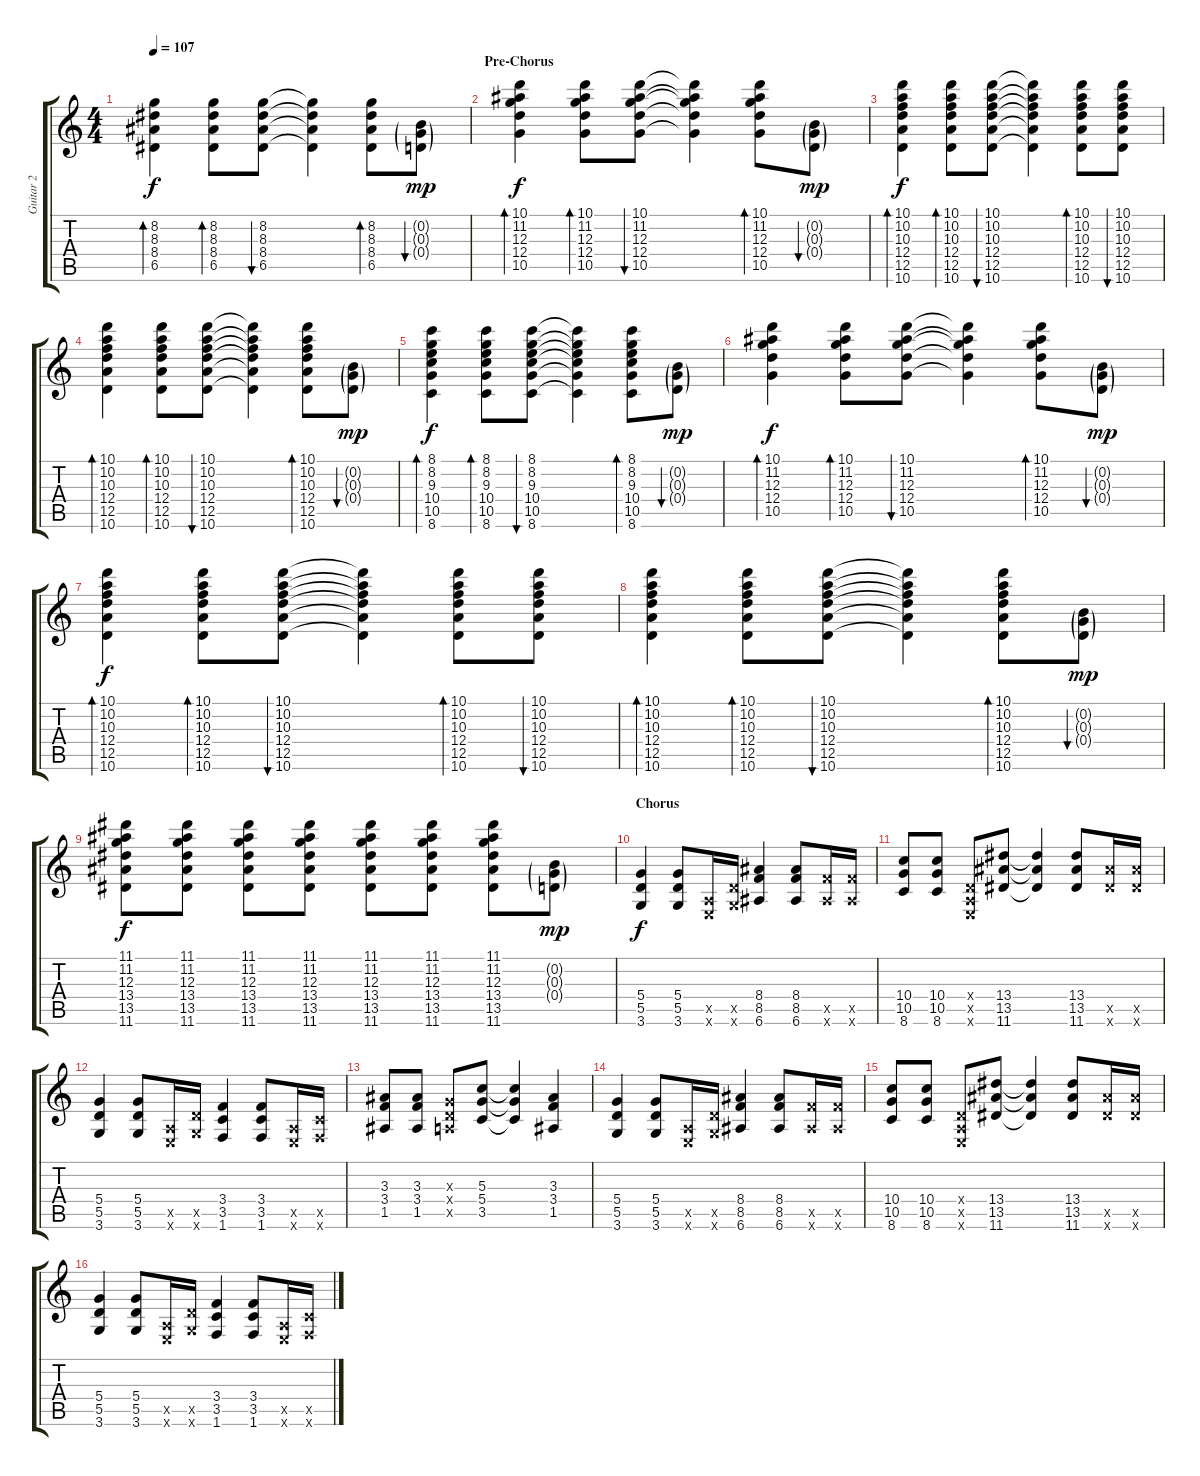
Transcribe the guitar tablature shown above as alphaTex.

\track ("Guitar 2" "Guitar 2") {instrument electricguitarjazz}
\staff {score tabs}
\tuning (E4 B3 G3 D3 A2 E2) {hide}
\ts (4 4)
\tempo 107
\clef g2
\ks c
(8.2 8.3 8.4 6.5).4{bd 60 dy f} (8.2 8.3 8.4 6.5).8{bd 60} (8.2 8.3 8.4 6.5).8{bu 60} (8.2{t} 8.3{t} 8.4{t} 6.5{t}).4 (8.2 8.3 8.4 6.5).8{bd 60} (0.2{g} 0.3{g} 0.4{g}).8{bu 60 dy mp} |
\section ("" "Pre-Chorus")
(10.1 11.2 12.3 12.4 10.5).4{bd 60 dy f} (10.1 11.2 12.3 12.4 10.5).8{bd 60} (10.1 11.2 12.3 12.4 10.5).8{bu 60} (10.1{t} 11.2{t} 12.3{t} 12.4{t} 10.5{t}).4 (10.1 11.2 12.3 12.4 10.5).8{bd 60} (0.2{g} 0.3{g} 0.4{g}).8{bu 60 dy mp} |
(10.1 10.2 10.3 12.4 12.5 10.6).4{bd 60 dy f} (10.1 10.2 10.3 12.4 12.5 10.6).8{bd 60} (10.1 10.2 10.3 12.4 12.5 10.6).8{bu 60} (10.1{t} 10.2{t} 10.3{t} 12.4{t} 12.5{t} 10.6{t}).4 (10.1 10.2 10.3 12.4 12.5 10.6).8{bd 60} (10.1 10.2 10.3 12.4 12.5 10.6).8{bu 60} |
(10.1 10.2 10.3 12.4 12.5 10.6).4{bd 60} (10.1 10.2 10.3 12.4 12.5 10.6).8{bd 60} (10.1 10.2 10.3 12.4 12.5 10.6).8{bu 60} (10.1{t} 10.2{t} 10.3{t} 12.4{t} 12.5{t} 10.6{t}).4 (10.1 10.2 10.3 12.4 12.5 10.6).8{bd 60} (0.2{g} 0.3{g} 0.4{g}).8{bu 60 dy mp} |
(8.1 8.2 9.3 10.4 10.5 8.6).4{bd 60 dy f} (8.1 8.2 9.3 10.4 10.5 8.6).8{bd 60} (8.1 8.2 9.3 10.4 10.5 8.6).8{bu 60} (8.1{t} 8.2{t} 9.3{t} 10.4{t} 10.5{t} 8.6{t}).4 (8.1 8.2 9.3 10.4 10.5 8.6).8{bd 60} (0.2{g} 0.3{g} 0.4{g}).8{bu 60 dy mp} |
(10.1 11.2 12.3 12.4 10.5).4{bd 60 dy f} (10.1 11.2 12.3 12.4 10.5).8{bd 60} (10.1 11.2 12.3 12.4 10.5).8{bu 60} (10.1{t} 11.2{t} 12.3{t} 12.4{t} 10.5{t}).4 (10.1 11.2 12.3 12.4 10.5).8{bd 60} (0.2{g} 0.3{g} 0.4{g}).8{bu 60 dy mp} |
(10.1 10.2 10.3 12.4 12.5 10.6).4{bd 60 dy f} (10.1 10.2 10.3 12.4 12.5 10.6).8{bd 60} (10.1 10.2 10.3 12.4 12.5 10.6).8{bu 60} (10.1{t} 10.2{t} 10.3{t} 12.4{t} 12.5{t} 10.6{t}).4 (10.1 10.2 10.3 12.4 12.5 10.6).8{bd 60} (10.1 10.2 10.3 12.4 12.5 10.6).8{bu 60} |
(10.1 10.2 10.3 12.4 12.5 10.6).4{bd 60} (10.1 10.2 10.3 12.4 12.5 10.6).8{bd 60} (10.1 10.2 10.3 12.4 12.5 10.6).8{bu 60} (10.1{t} 10.2{t} 10.3{t} 12.4{t} 12.5{t} 10.6{t}).4 (10.1 10.2 10.3 12.4 12.5 10.6).8{bd 60} (0.2{g} 0.3{g} 0.4{g}).8{bu 60 dy mp} |
(11.1 11.2 12.3 13.4 13.5 11.6).8{dy f} (11.1 11.2 12.3 13.4 13.5 11.6).8 (11.1 11.2 12.3 13.4 13.5 11.6).8 (11.1 11.2 12.3 13.4 13.5 11.6).8 (11.1 11.2 12.3 13.4 13.5 11.6).8 (11.1 11.2 12.3 13.4 13.5 11.6).8 (11.1 11.2 12.3 13.4 13.5 11.6).8 (0.2{g} 0.3{g} 0.4{g}).8{dy mp} |
\section ("" "Chorus")
(5.4 5.5 3.6).4{dy f volume 13 instrument distortionguitar} (5.4 5.5 3.6).8 (0.5{x} 0.6{x}).16 (5.5{x} 3.6{x}).16 (8.4 8.5 6.6).4 (8.4 8.5 6.6).8 (8.5{x} 6.6{x}).16 (8.5{x} 6.6{x}).16 |
(10.4 10.5 8.6).8 (10.4 10.5 8.6).8 (0.4{x} 0.5{x} 0.6{x}).8 (13.4 13.5 11.6).8 (13.4{t} 13.5{t} 11.6{t}).4 (13.4 13.5 11.6).8 (13.5{x} 11.6{x}).16 (13.5{x} 11.6{x}).16 |
(5.4 5.5 3.6).4 (5.4 5.5 3.6).8 (0.5{x} 0.6{x}).16 (5.5{x} 3.6{x}).16 (3.4 3.5 1.6).4 (3.4 3.5 1.6).8 (0.5{x} 0.6{x}).16 (3.5{x} 1.6{x}).16 |
(3.3 3.4 1.5).8 (3.3 3.4 1.5).8 (0.3{x} 0.4{x} 0.5{x}).8 (5.3 5.4 3.5).8 (5.3{t} 5.4{t} 3.5{t}).4 (3.3 3.4 1.5).4 |
(5.4 5.5 3.6).4 (5.4 5.5 3.6).8 (0.5{x} 0.6{x}).16 (5.5{x} 3.6{x}).16 (8.4 8.5 6.6).4 (8.4 8.5 6.6).8 (8.5{x} 6.6{x}).16 (8.5{x} 6.6{x}).16 |
(10.4 10.5 8.6).8 (10.4 10.5 8.6).8 (0.4{x} 0.5{x} 0.6{x}).8 (13.4 13.5 11.6).8 (13.4{t} 13.5{t} 11.6{t}).4 (13.4 13.5 11.6).8 (13.5{x} 11.6{x}).16 (13.5{x} 11.6{x}).16 |
(5.4 5.5 3.6).4 (5.4 5.5 3.6).8 (0.5{x} 0.6{x}).16 (5.5{x} 3.6{x}).16 (3.4 3.5 1.6).4 (3.4 3.5 1.6).8 (0.5{x} 0.6{x}).16 (3.5{x} 1.6{x}).16
